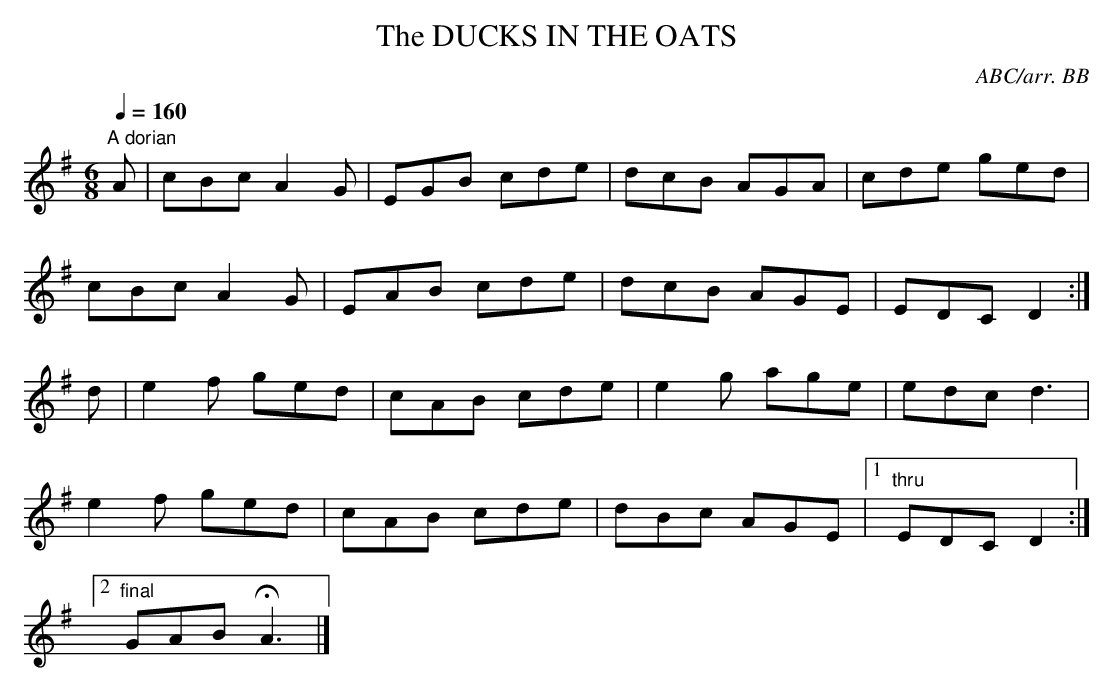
X:1
T:DUCKS IN THE OATS, The
C:ABC/arr. BB
M:6/8
Q:1/4=160
K:G
"A dorian"
A|cBc A2G|EGB cde|dcB AGA|cde ged|
cBc A2G|EAB cde|dcB AGE|EDC D2:|
d|e2f ged|cAB cde|e2g age|edc d3|
e2f ged|cAB cde|dBc AGE|1 "thru"EDC D2:|
[2 "final"GAB HA3|]
